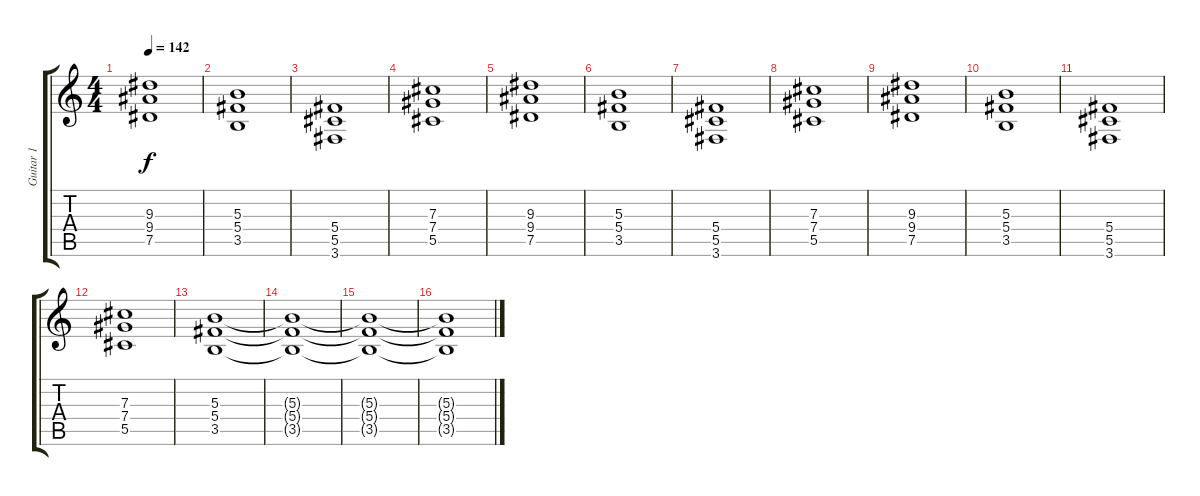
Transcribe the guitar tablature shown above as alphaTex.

\track ("Guitar 1" "Guitar 1") {instrument distortionguitar}
\staff {score tabs}
\tuning (Eb4 Bb3 Gb3 Db3 Ab2 Eb2) {hide}
\ts (4 4)
\tempo 142
\clef g2
\ks c
(9.3 9.4 7.5).1{dy f} |
(5.3 5.4 3.5).1 |
(5.4 5.5 3.6).1 |
(7.3 7.4 5.5).1 |
(9.3 9.4 7.5).1 |
(5.3 5.4 3.5).1 |
(5.4 5.5 3.6).1 |
(7.3 7.4 5.5).1 |
(9.3 9.4 7.5).1 |
(5.3 5.4 3.5).1 |
(5.4 5.5 3.6).1 |
(7.3 7.4 5.5).1 |
(5.3 5.4 3.5).1 |
(5.3{t} 5.4{t} 3.5{t}).1 |
(5.3{t} 5.4{t} 3.5{t}).1 |
(5.3{t} 5.4{t} 3.5{t}).1
